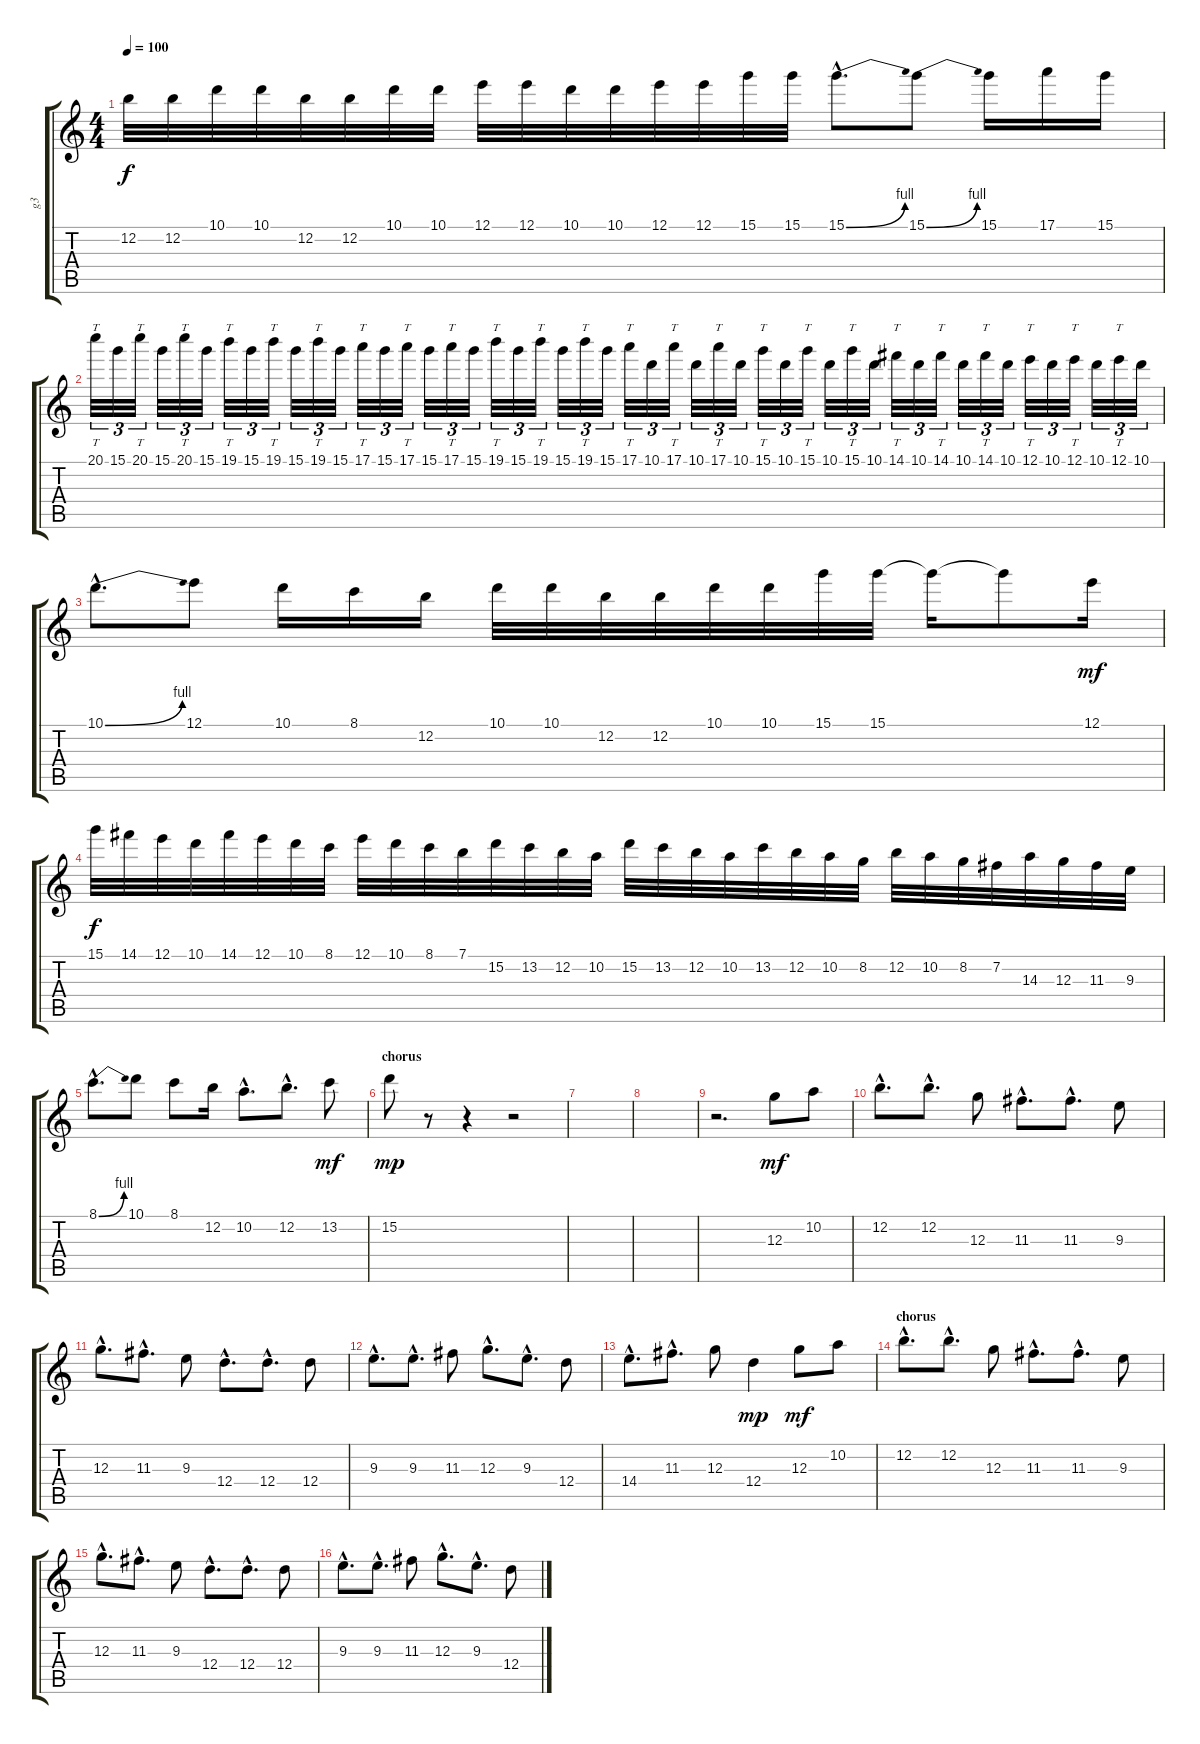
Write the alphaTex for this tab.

\track ("g3" "g3") {instrument distortionguitar}
\staff {score tabs}
\tuning (E4 B3 G3 D3 A2 E2) {hide}
\ts (4 4)
\tempo 100
\clef g2
\ks c
12.2.32{dy f} 12.2.32 10.1.32 10.1.32 12.2.32 12.2.32 10.1.32 10.1.32 12.1.32 12.1.32 10.1.32 10.1.32 12.1.32 12.1.32 15.1.32 15.1.32 15.1{be (bend 0 0 60 4) hac}.8{d} 15.1{be (bend 0 0 60 4)}.8 15.1.16 17.1.16 15.1.16 |
20.1.32{tt tu (3 2)} 15.1.32{tu (3 2)} 20.1.32{tt tu (3 2)} 15.1.32{tu (3 2)} 20.1.32{tt tu (3 2)} 15.1.32{tu (3 2)} 19.1.32{tt tu (3 2)} 15.1.32{tu (3 2)} 19.1.32{tt tu (3 2)} 15.1.32{tu (3 2)} 19.1.32{tt tu (3 2)} 15.1.32{tu (3 2)} 17.1.32{tt tu (3 2)} 15.1.32{tu (3 2)} 17.1.32{tt tu (3 2)} 15.1.32{tu (3 2)} 17.1.32{tt tu (3 2)} 15.1.32{tu (3 2)} 19.1.32{tt tu (3 2)} 15.1.32{tu (3 2)} 19.1.32{tt tu (3 2)} 15.1.32{tu (3 2)} 19.1.32{tt tu (3 2)} 15.1.32{tu (3 2)} 17.1.32{tt tu (3 2)} 10.1.32{tu (3 2)} 17.1.32{tt tu (3 2)} 10.1.32{tu (3 2)} 17.1.32{tt tu (3 2)} 10.1.32{tu (3 2)} 15.1.32{tt tu (3 2)} 10.1.32{tu (3 2)} 15.1.32{tt tu (3 2)} 10.1.32{tu (3 2)} 15.1.32{tt tu (3 2)} 10.1.32{tu (3 2)} 14.1.32{tt tu (3 2)} 10.1.32{tu (3 2)} 14.1.32{tt tu (3 2)} 10.1.32{tu (3 2)} 14.1.32{tt tu (3 2)} 10.1.32{tu (3 2)} 12.1.32{tt tu (3 2)} 10.1.32{tu (3 2)} 12.1.32{tt tu (3 2)} 10.1.32{tu (3 2)} 12.1.32{tt tu (3 2)} 10.1.32{tu (3 2)} |
10.1{be (bend 0 0 60 4) hac}.8{d} 12.1.8 10.1.16 8.1.16 12.2.16 10.1.32 10.1.32 12.2.32 12.2.32 10.1.32 10.1.32 15.1.32 15.1.32 15.1{t}.16 15.1{t}.8 12.1.16{dy mf} |
15.1.32{dy f} 14.1.32 12.1.32 10.1.32 14.1.32 12.1.32 10.1.32 8.1.32 12.1.32 10.1.32 8.1.32 7.1.32 15.2.32 13.2.32 12.2.32 10.2.32 15.2.32 13.2.32 12.2.32 10.2.32 13.2.32 12.2.32 10.2.32 8.2.32 12.2.32 10.2.32 8.2.32 7.2.32 14.3.32 12.3.32 11.3.32 9.3.32 |
8.1{be (bend 0 0 60 4) hac}.8{d} 10.1.8 8.1.8 12.2.16 10.2{hac}.8{d} 12.2{hac}.8{d} 13.2.8{dy mf} |
\section ("" "chorus")
15.2.8{dy mp} r.8 r.4 r.2 |
|
|
r.2{d} 12.3.8{dy mf balance 9 instrument distortionguitar} 10.2.8 |
12.2{hac}.8{d} 12.2{hac}.8{d} 12.3.8 11.3{hac}.8{d} 11.3{hac}.8{d} 9.3.8 |
12.3{hac}.8{d} 11.3{hac}.8{d} 9.3.8 12.4{hac}.8{d} 12.4{hac}.8{d} 12.4.8 |
9.3{hac}.8{d} 9.3{hac}.8{d} 11.3.8 12.3{hac}.8{d} 9.3{hac}.8{d} 12.4.8 |
14.4{hac}.8{d} 11.3{hac}.8{d} 12.3.8 12.4.4{dy mp} 12.3.8{dy mf} 10.2.8 |
\section ("" "chorus")
12.2{hac}.8{d} 12.2{hac}.8{d} 12.3.8 11.3{hac}.8{d} 11.3{hac}.8{d} 9.3.8 |
12.3{hac}.8{d} 11.3{hac}.8{d} 9.3.8 12.4{hac}.8{d} 12.4{hac}.8{d} 12.4.8 |
9.3{hac}.8{d} 9.3{hac}.8{d} 11.3.8 12.3{hac}.8{d} 9.3{hac}.8{d} 12.4.8
